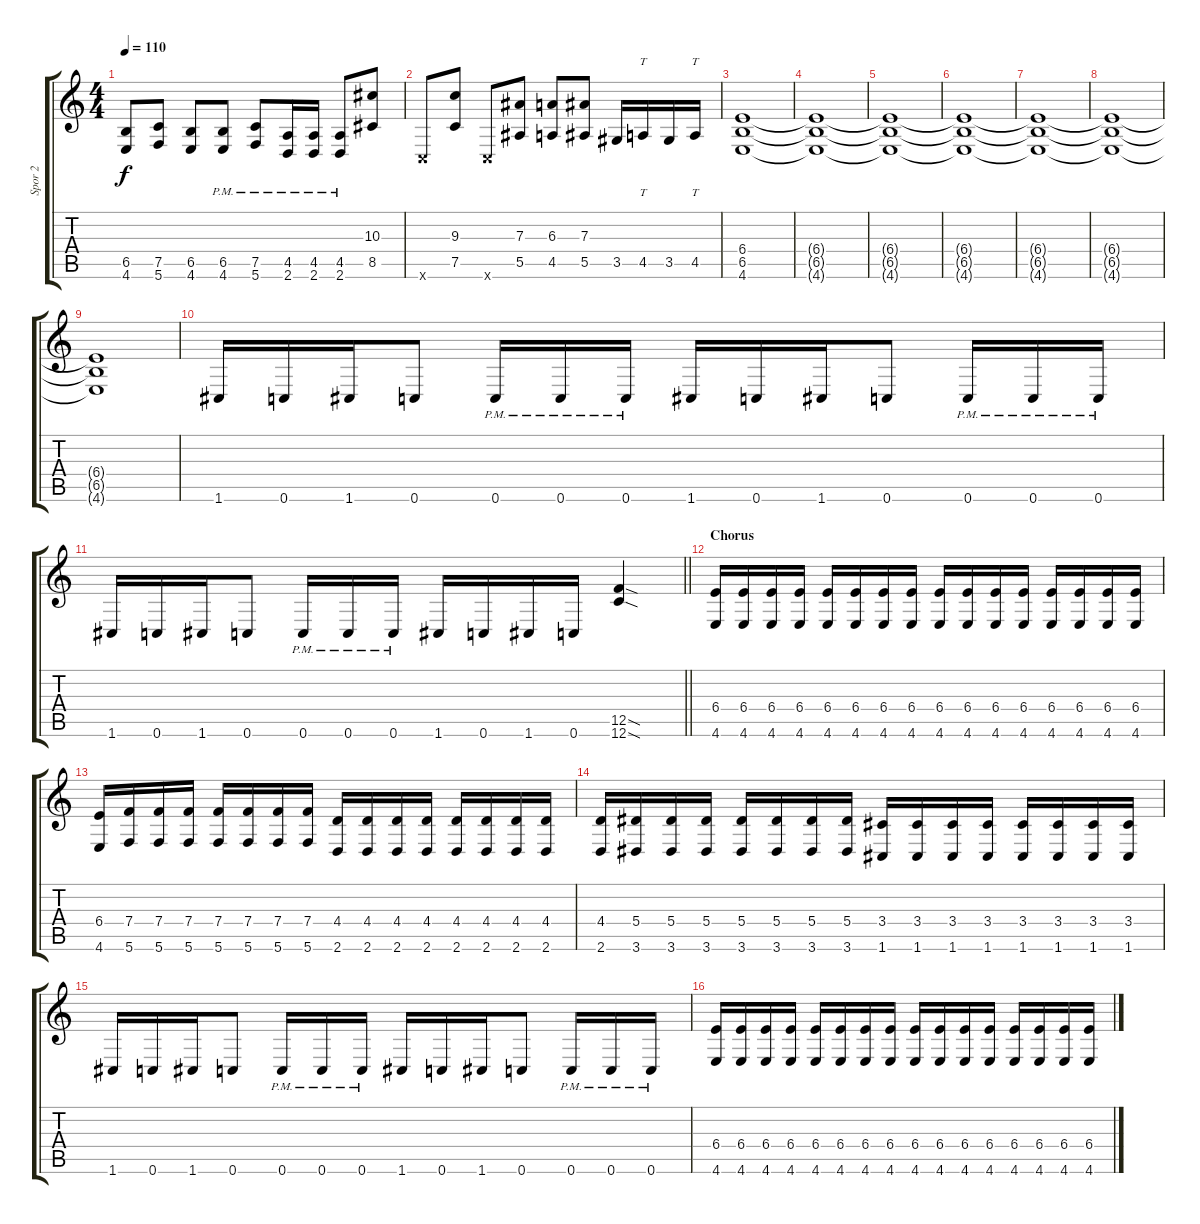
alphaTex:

\track ("Spor 2" "Spor 2") {instrument overdrivenguitar}
\staff {score tabs}
\tuning (C4 G3 Eb3 Bb2 F2 C2) {hide}
\ts (4 4)
\tempo 110
\clef g2
\ks c
(6.5 4.6).8{dy f} (7.5 5.6).8 (6.5 4.6).8 (6.5{pm} 4.6{pm}).8 (7.5{pm} 5.6{pm}).8 (4.5{pm} 2.6{pm}).16 (4.5{pm} 2.6{pm}).16 (4.5{pm} 2.6{pm}).8 (10.3 8.5).8 |
0.6{x}.8 (9.3 7.5).8 0.6{x}.8 (7.3 5.5).8 (6.3 4.5).8 (7.3 5.5).8 3.5.16 4.5.16{tt} 3.5.16 4.5.16{tt} |
(6.4 6.5 4.6).1 |
(6.4{t} 6.5{t} 4.6{t}).1 |
(6.4{t} 6.5{t} 4.6{t}).1 |
(6.4{t} 6.5{t} 4.6{t}).1 |
(6.4{t} 6.5{t} 4.6{t}).1 |
(6.4{t} 6.5{t} 4.6{t}).1 |
(6.4{t} 6.5{t} 4.6{t}).1 |
1.6.16 0.6.16 1.6.16 0.6.8 0.6{pm}.16 0.6{pm}.16 0.6{pm}.16 1.6.16 0.6.16 1.6.16 0.6.8 0.6{pm}.16 0.6{pm}.16 0.6{pm}.16 |
\barLineRight lightlight
1.6.16 0.6.16 1.6.16 0.6.8 0.6{pm}.16 0.6{pm}.16 0.6{pm}.16 1.6.16 0.6.16 1.6.16 0.6.16 (12.5{sod} 12.6{sod}).4 |
\section ("" "Chorus")
(6.4 4.6).16 (6.4 4.6).16 (6.4 4.6).16 (6.4 4.6).16 (6.4 4.6).16 (6.4 4.6).16 (6.4 4.6).16 (6.4 4.6).16 (6.4 4.6).16 (6.4 4.6).16 (6.4 4.6).16 (6.4 4.6).16 (6.4 4.6).16 (6.4 4.6).16 (6.4 4.6).16 (6.4 4.6).16 |
(6.4 4.6).16 (7.4 5.6).16 (7.4 5.6).16 (7.4 5.6).16 (7.4 5.6).16 (7.4 5.6).16 (7.4 5.6).16 (7.4 5.6).16 (4.4 2.6).16 (4.4 2.6).16 (4.4 2.6).16 (4.4 2.6).16 (4.4 2.6).16 (4.4 2.6).16 (4.4 2.6).16 (4.4 2.6).16 |
(4.4 2.6).16 (5.4 3.6).16 (5.4 3.6).16 (5.4 3.6).16 (5.4 3.6).16 (5.4 3.6).16 (5.4 3.6).16 (5.4 3.6).16 (3.4 1.6).16 (3.4 1.6).16 (3.4 1.6).16 (3.4 1.6).16 (3.4 1.6).16 (3.4 1.6).16 (3.4 1.6).16 (3.4 1.6).16 |
1.6.16 0.6.16 1.6.16 0.6.8 0.6{pm}.16 0.6{pm}.16 0.6{pm}.16 1.6.16 0.6.16 1.6.16 0.6.8 0.6{pm}.16 0.6{pm}.16 0.6{pm}.16 |
(6.4 4.6).16 (6.4 4.6).16 (6.4 4.6).16 (6.4 4.6).16 (6.4 4.6).16 (6.4 4.6).16 (6.4 4.6).16 (6.4 4.6).16 (6.4 4.6).16 (6.4 4.6).16 (6.4 4.6).16 (6.4 4.6).16 (6.4 4.6).16 (6.4 4.6).16 (6.4 4.6).16 (6.4 4.6).16
